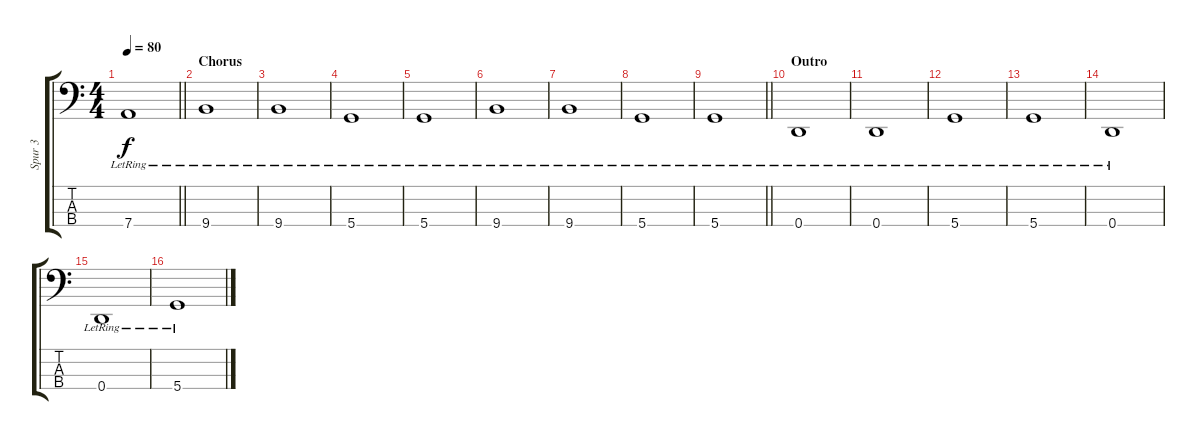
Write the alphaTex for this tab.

\track ("Spur 3" "Spur 3") {instrument electricbassfinger}
\staff {score tabs}
\tuning (G2 D2 A1 D1) {hide}
\ts (4 4)
\tempo 80
\clef f4
\barLineRight lightlight
\ks c
7.4{lr}.1{dy f} |
\section ("" "Chorus")
9.4{lr}.1 |
9.4{lr}.1 |
5.4{lr}.1 |
5.4{lr}.1 |
9.4{lr}.1 |
9.4{lr}.1 |
5.4{lr}.1 |
\barLineRight lightlight
5.4{lr}.1 |
\section ("" "Outro")
0.4{lr}.1 |
0.4{lr}.1 |
5.4{lr}.1 |
5.4{lr}.1 |
0.4{lr}.1 |
0.4{lr}.1 |
5.4{lr}.1
